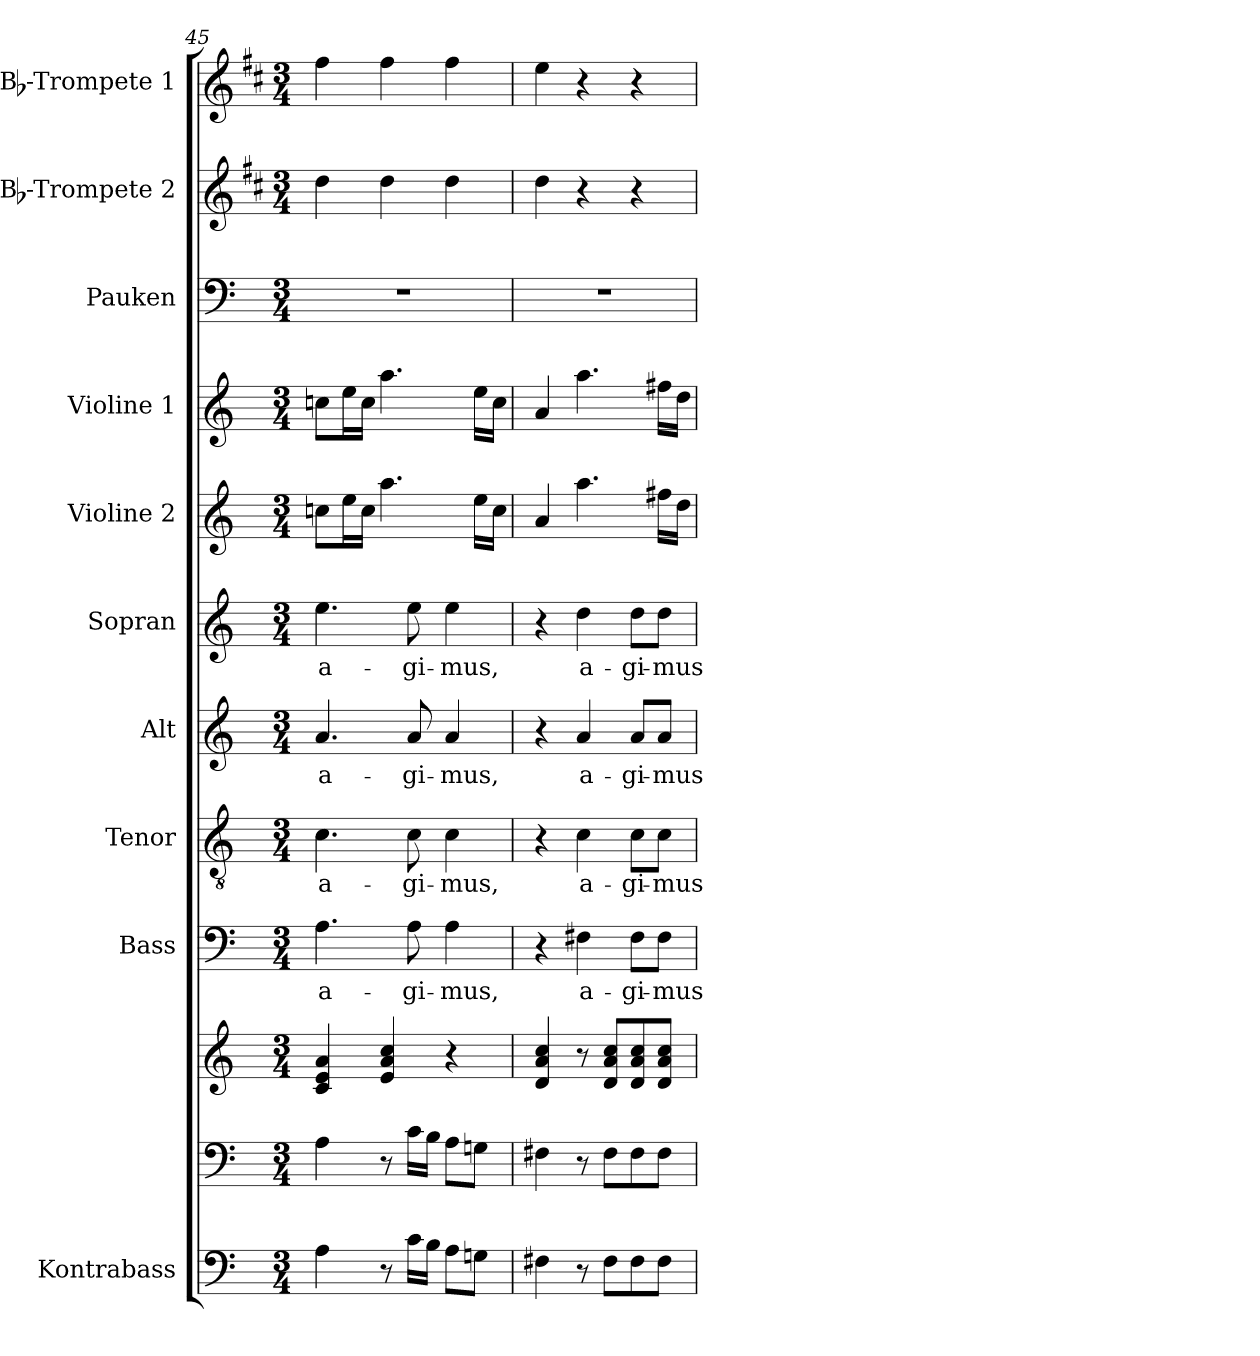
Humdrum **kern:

**kern	**kern	**kern	**kern	**text	**kern	**text	**kern	**text	**kern	**text	**kern	**kern	**kern	**kern	**kern
*part11	*part10	*part10	*part9	*part9	*part8	*part8	*part7	*part7	*part6	*part6	*part5	*part4	*part3	*part2	*part1
*staff12	*staff11	*staff10	*staff9	*staff9	*staff8	*staff8	*staff7	*staff7	*staff6	*staff6	*staff5	*staff4	*staff3	*staff2	*staff1
*I"Kontrabass	*	*	*I"Bass	*	*I"Tenor	*	*I"Alt	*	*I"Sopran	*	*I"Violine 2	*I"Violine 1	*I"Pauken	*I"Bb-Trompete 2	*I"Bb-Trompete 1
*I'Kb.	*	*	*I'B.	*	*I'T.	*	*I'A.	*	*I'S.	*	*I'Vl. 2	*I'Vl. 1	*I'Pk.	*I'Bb Trp. 2	*I'Bb Trp. 1
!!LO:PB:g=z
*clefF4	*clefF4	*clefG2	*clefF4	*	*clefGv2	*	*clefG2	*	*clefG2	*	*clefG2	*clefG2	*clefF4	*clefG2	*clefG2
*ITrd7c12	*	*	*	*	*	*	*	*	*	*	*	*	*	*ITrd1c2	*ITrd1c2
*k[]	*k[]	*k[]	*k[]	*	*k[]	*	*k[]	*	*k[]	*	*k[]	*k[]	*k[]	*k[]	*k[]
*C:	*C:	*C:	*C:	*	*C:	*	*C:	*	*C:	*	*C:	*C:	*C:	*C:	*C:
*M3/4	*M3/4	*M3/4	*M3/4	*	*M3/4	*	*M3/4	*	*M3/4	*	*M3/4	*M3/4	*M3/4	*M3/4	*M3/4
=45	=45	=45	=45	=45	=45	=45	=45	=45	=45	=45	=45	=45	=45	=45	=45
!	!	!	!	!LO:LY:b	!	!LO:LY:b	!	!LO:LY:b	!	!LO:LY:b	!	!	!	!	!
4AA\	4A\	4c/ 4e/ 4a/	4.A\	a-	4.c\	a-	4.a/	a-	4.ee\	a-	8ccn\L	8ccn\L	2.r	4cc\	4ee\
.	.	.	.	.	.	.	.	.	.	.	16ee\L	16ee\L	.	.	.
.	.	.	.	.	.	.	.	.	.	.	16cc\JJ	16cc\JJ	.	.	.
8r	8r	4e/ 4a/ 4cc/	.	.	.	.	.	.	.	.	4.aa\	4.aa\	.	4cc\	4ee\
!	!	!	!	!LO:LY:b	!	!LO:LY:b	!	!LO:LY:b	!	!LO:LY:b	!	!	!	!	!
16C\LL	16c\LL	.	8A\	-gi-	8c\	-gi-	8a/	-gi-	8ee\	-gi-	.	.	.	.	.
16BB\JJ	16B\JJ	.	.	.	.	.	.	.	.	.	.	.	.	.	.
!	!	!	!	!LO:LY:b	!	!LO:LY:b	!	!LO:LY:b	!	!LO:LY:b	!	!	!	!	!
8AA\L	8A\L	4r	4A\	-mus,	4c\	-mus,	4a/	-mus,	4ee\	-mus,	.	.	.	4cc\	4ee\
8GGn\J	8Gn\J	.	.	.	.	.	.	.	.	.	16ee\LL	16ee\LL	.	.	.
.	.	.	.	.	.	.	.	.	.	.	16cc\JJ	16cc\JJ	.	.	.
=46	=46	=46	=46	=46	=46	=46	=46	=46	=46	=46	=46	=46	=46	=46	=46
4FF#X\	4F#X\	4d/ 4a/ 4cc/	4r	.	4r	.	4r	.	4r	.	4a/	4a/	2.r	4cc\	4dd\
!	!	!	!	!LO:LY:b	!	!LO:LY:b	!	!LO:LY:b	!	!LO:LY:b	!	!	!	!	!
8r	8r	8r	4F#X\	a-	4c\	a-	4a/	a-	4dd\	a-	4.aa\	4.aa\	.	4r	4r
8FF#\L	8F#\L	8d/ 8a/ 8cc/L	.	.	.	.	.	.	.	.	.	.	.	.	.
!	!	!	!	!LO:LY:b	!	!LO:LY:b	!	!LO:LY:b	!	!LO:LY:b	!	!	!	!	!
8FF#\	8F#\	8d/ 8a/ 8cc/	8F#\L	-gi-	8c\L	-gi-	8a/L	-gi-	8dd\L	-gi-	.	.	.	4r	4r
!	!	!	!	!LO:LY:b	!	!LO:LY:b	!	!LO:LY:b	!	!LO:LY:b	!	!	!	!	!
8FF#\J	8F#\J	8d/ 8a/ 8cc/J	8F#\J	-mus	8c\J	-mus	8a/J	-mus	8dd\J	-mus	16ff#X\LL	16ff#X\LL	.	.	.
.	.	.	.	.	.	.	.	.	.	.	16dd\JJ	16dd\JJ	.	.	.
=	=	=	=	=	=	=	=	=	=	=	=	=	=	=	=
*-	*-	*-	*-	*-	*-	*-	*-	*-	*-	*-	*-	*-	*-	*-	*-
